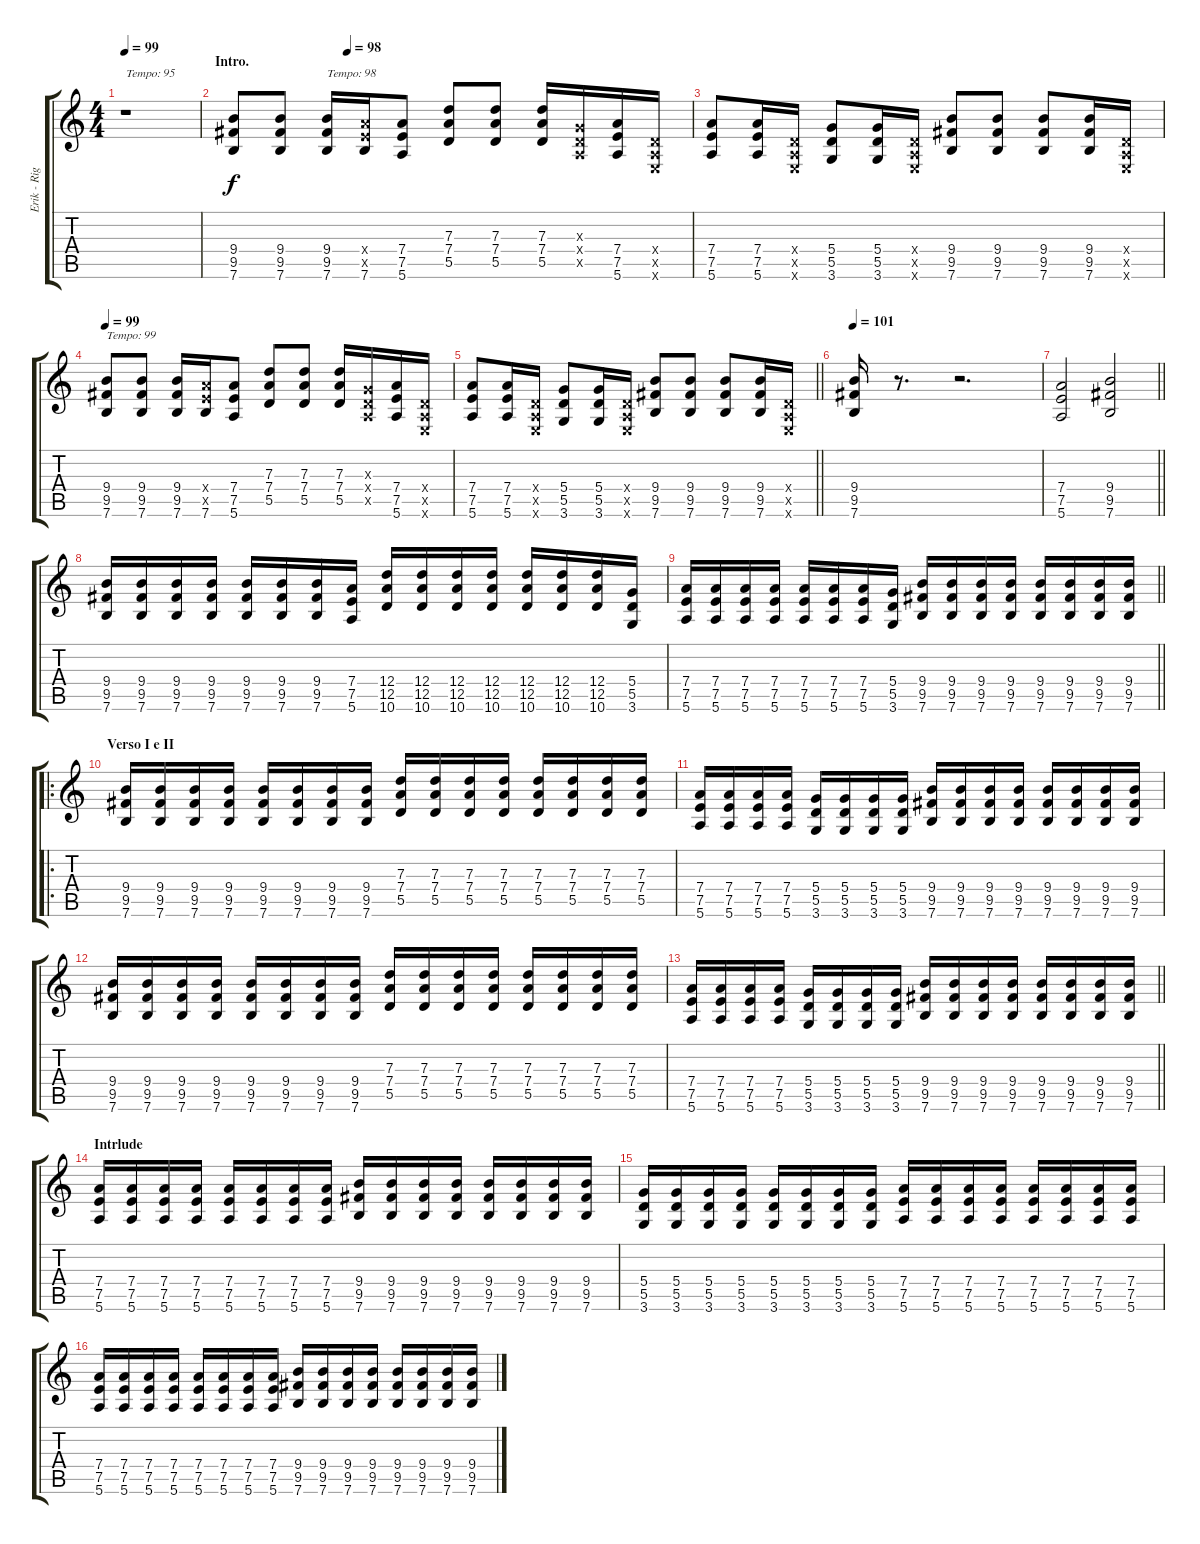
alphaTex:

\track ("Erik - Right Guitar" "Erik - Rig") {instrument distortionguitar}
\staff {score tabs}
\tuning (E4 B3 G3 D3 A2 E2) {hide}
\ts (4 4)
\tempo 99
\tempo 95
\tempo 99
\clef g2
\ks c
r.1{txt "Tempo: 95" dy f instrument distortionguitar} |
\section ("" "Intro.")
\tempo (98 0.25)
(9.4 9.5 7.6).8 (9.4 9.5 7.6).8 (9.4 9.5 7.6).16{txt "Tempo: 98"} (7.4{x} 7.5{x} 7.6).16 (7.4 7.5 5.6).8 (7.3 7.4 5.5).8 (7.3 7.4 5.5).8 (7.3 7.4 5.5).16 (0.3{x} 0.4{x} 0.5{x}).16 (7.4 7.5 5.6).16 (0.4{x} 0.5{x} 0.6{x}).16 |
(7.4 7.5 5.6).8 (7.4 7.5 5.6).16 (0.4{x} 0.5{x} 0.6{x}).16 (5.4 5.5 3.6).8 (5.4 5.5 3.6).16 (0.4{x} 0.5{x} 0.6{x}).16 (9.4 9.5 7.6).8 (9.4 9.5 7.6).8 (9.4 9.5 7.6).8 (9.4 9.5 7.6).16 (0.4{x} 0.5{x} 0.6{x}).16 |
\tempo 99
(9.4 9.5 7.6).8{txt "Tempo: 99"} (9.4 9.5 7.6).8 (9.4 9.5 7.6).16 (7.4{x} 7.5{x} 7.6).16 (7.4 7.5 5.6).8 (7.3 7.4 5.5).8 (7.3 7.4 5.5).8 (7.3 7.4 5.5).16 (0.3{x} 0.4{x} 0.5{x}).16 (7.4 7.5 5.6).16 (0.4{x} 0.5{x} 0.6{x}).16 |
\barLineRight lightlight
(7.4 7.5 5.6).8 (7.4 7.5 5.6).16 (0.4{x} 0.5{x} 0.6{x}).16 (5.4 5.5 3.6).8 (5.4 5.5 3.6).16 (0.4{x} 0.5{x} 0.6{x}).16 (9.4 9.5 7.6).8 (9.4 9.5 7.6).8 (9.4 9.5 7.6).8 (9.4 9.5 7.6).16 (0.4{x} 0.5{x} 0.6{x}).16 |
\tempo 101
(9.4 9.5 7.6).16 r.8{d} r.2{d} |
\barLineRight lightlight
(7.4 7.5 5.6).2 (9.4 9.5 7.6).2 |
(9.4 9.5 7.6).16 (9.4 9.5 7.6).16 (9.4 9.5 7.6).16 (9.4 9.5 7.6).16 (9.4 9.5 7.6).16 (9.4 9.5 7.6).16 (9.4 9.5 7.6).16 (7.4 7.5 5.6).16 (12.4 12.5 10.6).16 (12.4 12.5 10.6).16 (12.4 12.5 10.6).16 (12.4 12.5 10.6).16 (12.4 12.5 10.6).16 (12.4 12.5 10.6).16 (12.4 12.5 10.6).16 (5.4 5.5 3.6).16 |
\barLineRight lightlight
(7.4 7.5 5.6).16 (7.4 7.5 5.6).16 (7.4 7.5 5.6).16 (7.4 7.5 5.6).16 (7.4 7.5 5.6).16 (7.4 7.5 5.6).16 (7.4 7.5 5.6).16 (5.4 5.5 3.6).16 (9.4 9.5 7.6).16 (9.4 9.5 7.6).16 (9.4 9.5 7.6).16 (9.4 9.5 7.6).16 (9.4 9.5 7.6).16 (9.4 9.5 7.6).16 (9.4 9.5 7.6).16 (9.4 9.5 7.6).16 |
\ro
\section ("" "Verso I e II")
(9.4 9.5 7.6).16 (9.4 9.5 7.6).16 (9.4 9.5 7.6).16 (9.4 9.5 7.6).16 (9.4 9.5 7.6).16 (9.4 9.5 7.6).16 (9.4 9.5 7.6).16 (9.4 9.5 7.6).16 (7.3 7.4 5.5).16 (7.3 7.4 5.5).16 (7.3 7.4 5.5).16 (7.3 7.4 5.5).16 (7.3 7.4 5.5).16 (7.3 7.4 5.5).16 (7.3 7.4 5.5).16 (7.3 7.4 5.5).16 |
(7.4 7.5 5.6).16 (7.4 7.5 5.6).16 (7.4 7.5 5.6).16 (7.4 7.5 5.6).16 (5.4 5.5 3.6).16 (5.4 5.5 3.6).16 (5.4 5.5 3.6).16 (5.4 5.5 3.6).16 (9.4 9.5 7.6).16 (9.4 9.5 7.6).16 (9.4 9.5 7.6).16 (9.4 9.5 7.6).16 (9.4 9.5 7.6).16 (9.4 9.5 7.6).16 (9.4 9.5 7.6).16 (9.4 9.5 7.6).16 |
(9.4 9.5 7.6).16 (9.4 9.5 7.6).16 (9.4 9.5 7.6).16 (9.4 9.5 7.6).16 (9.4 9.5 7.6).16 (9.4 9.5 7.6).16 (9.4 9.5 7.6).16 (9.4 9.5 7.6).16 (7.3 7.4 5.5).16 (7.3 7.4 5.5).16 (7.3 7.4 5.5).16 (7.3 7.4 5.5).16 (7.3 7.4 5.5).16 (7.3 7.4 5.5).16 (7.3 7.4 5.5).16 (7.3 7.4 5.5).16 |
\barLineRight lightlight
(7.4 7.5 5.6).16 (7.4 7.5 5.6).16 (7.4 7.5 5.6).16 (7.4 7.5 5.6).16 (5.4 5.5 3.6).16 (5.4 5.5 3.6).16 (5.4 5.5 3.6).16 (5.4 5.5 3.6).16 (9.4 9.5 7.6).16 (9.4 9.5 7.6).16 (9.4 9.5 7.6).16 (9.4 9.5 7.6).16 (9.4 9.5 7.6).16 (9.4 9.5 7.6).16 (9.4 9.5 7.6).16 (9.4 9.5 7.6).16 |
\section ("" "Intrlude")
(7.4 7.5 5.6).16 (7.4 7.5 5.6).16 (7.4 7.5 5.6).16 (7.4 7.5 5.6).16 (7.4 7.5 5.6).16 (7.4 7.5 5.6).16 (7.4 7.5 5.6).16 (7.4 7.5 5.6).16 (9.4 9.5 7.6).16 (9.4 9.5 7.6).16 (9.4 9.5 7.6).16 (9.4 9.5 7.6).16 (9.4 9.5 7.6).16 (9.4 9.5 7.6).16 (9.4 9.5 7.6).16 (9.4 9.5 7.6).16 |
(5.4 5.5 3.6).16 (5.4 5.5 3.6).16 (5.4 5.5 3.6).16 (5.4 5.5 3.6).16 (5.4 5.5 3.6).16 (5.4 5.5 3.6).16 (5.4 5.5 3.6).16 (5.4 5.5 3.6).16 (7.4 7.5 5.6).16 (7.4 7.5 5.6).16 (7.4 7.5 5.6).16 (7.4 7.5 5.6).16 (7.4 7.5 5.6).16 (7.4 7.5 5.6).16 (7.4 7.5 5.6).16 (7.4 7.5 5.6).16 |
(7.4 7.5 5.6).16 (7.4 7.5 5.6).16 (7.4 7.5 5.6).16 (7.4 7.5 5.6).16 (7.4 7.5 5.6).16 (7.4 7.5 5.6).16 (7.4 7.5 5.6).16 (7.4 7.5 5.6).16 (9.4 9.5 7.6).16 (9.4 9.5 7.6).16 (9.4 9.5 7.6).16 (9.4 9.5 7.6).16 (9.4 9.5 7.6).16 (9.4 9.5 7.6).16 (9.4 9.5 7.6).16 (9.4 9.5 7.6).16
